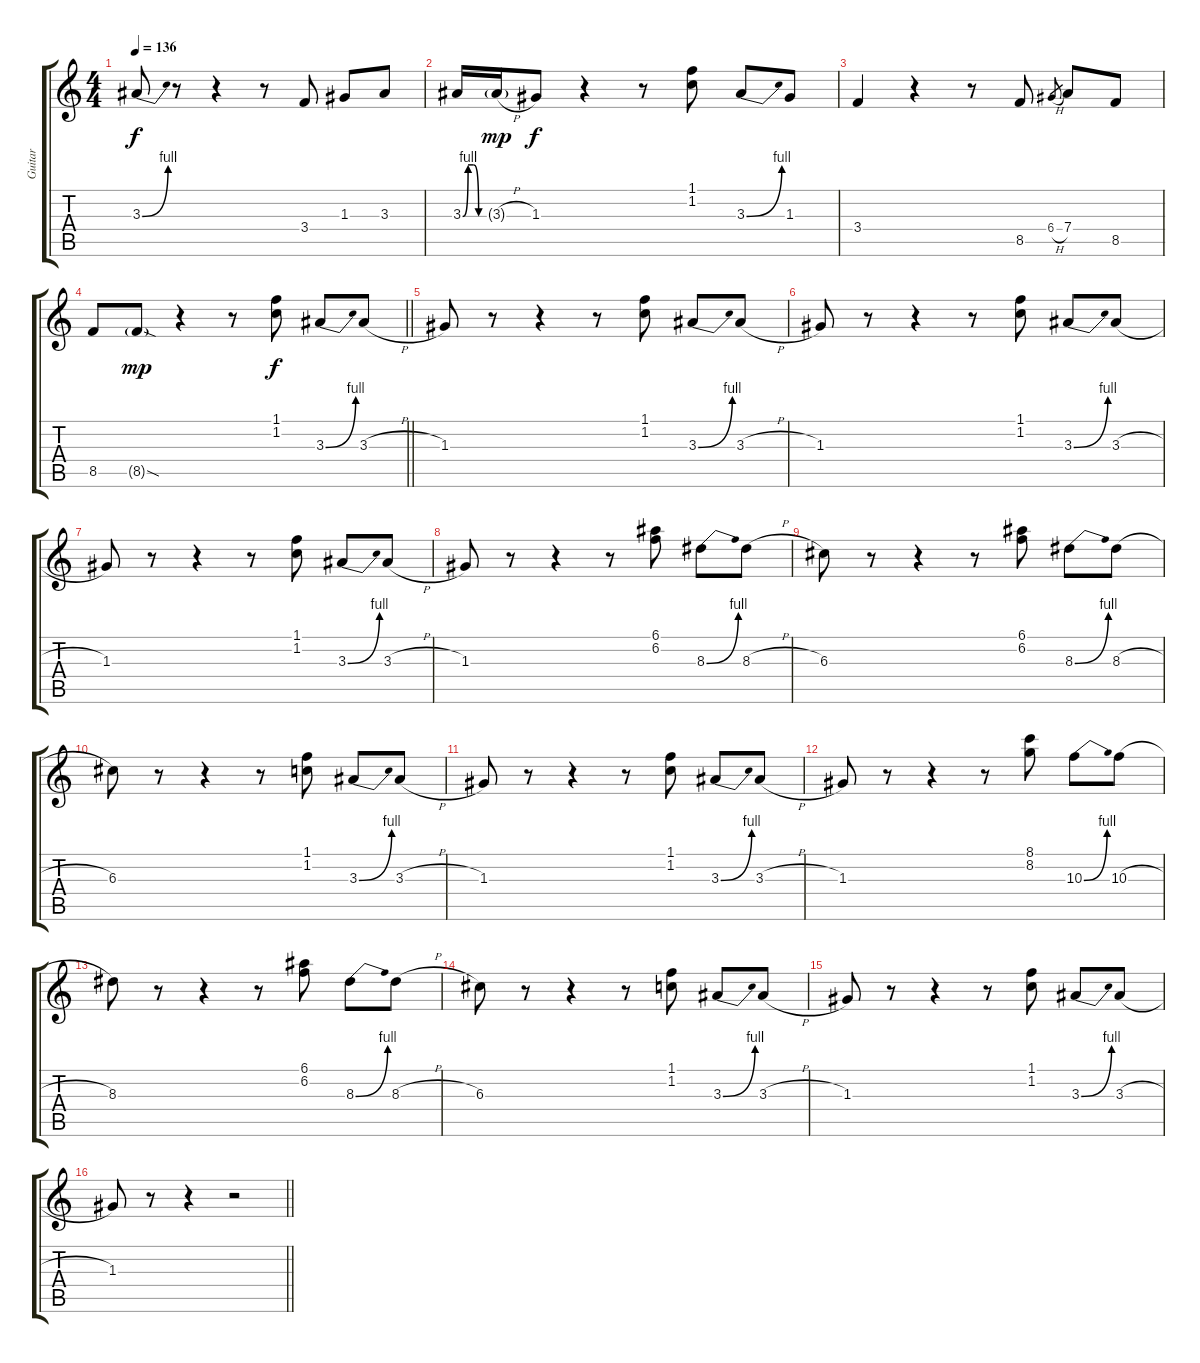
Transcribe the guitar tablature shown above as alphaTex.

\track ("Guitar" "Guitar") {instrument overdrivenguitar}
\staff {score tabs}
\tuning (E4 B3 G3 D3 A2 E2) {hide}
\ts (4 4)
\tempo 136
\clef g2
\ks c
3.3{be (bend 0 0 60 4)}.8{dy f} r.8 r.4 r.8 3.4.8 1.3.8 3.3.8 |
3.3{be (custom 0 0 15 4 30 4 45 0 60 0)}.16 3.3{h g}.16{dy mp} 1.3.8{dy f} r.4 r.8 (1.1 1.2).8 3.3{be (bend 0 0 60 4)}.8 1.3.8 |
3.4.4 r.4 r.8 8.5.8 6.4{h}.8{gr} 7.4.8 8.5.8 |
\barLineRight lightlight
8.5.8 8.5{sod g}.8{dy mp} r.4 r.8 (1.1 1.2).8{dy f} 3.3{be (bend 0 0 60 4)}.8 3.3{h}.8 |
1.3.8 r.8 r.4 r.8 (1.1 1.2).8 3.3{be (bend 0 0 60 4)}.8 3.3{h}.8 |
1.3.8 r.8 r.4 r.8 (1.1 1.2).8 3.3{be (bend 0 0 60 4)}.8 3.3{h}.8 |
1.3.8 r.8 r.4 r.8 (1.1 1.2).8 3.3{be (bend 0 0 60 4)}.8 3.3{h}.8 |
1.3.8 r.8 r.4 r.8 (6.1 6.2).8 8.3{be (bend 0 0 60 4)}.8 8.3{h}.8 |
6.3.8 r.8 r.4 r.8 (6.1 6.2).8 8.3{be (bend 0 0 60 4)}.8 8.3{h}.8 |
6.3.8 r.8 r.4 r.8 (1.1 1.2).8 3.3{be (bend 0 0 60 4)}.8 3.3{h}.8 |
1.3.8 r.8 r.4 r.8 (1.1 1.2).8 3.3{be (bend 0 0 60 4)}.8 3.3{h}.8 |
1.3.8 r.8 r.4 r.8 (8.1 8.2).8 10.3{be (bend 0 0 60 4)}.8 10.3{h}.8 |
8.3.8 r.8 r.4 r.8 (6.1 6.2).8 8.3{be (bend 0 0 60 4)}.8 8.3{h}.8 |
6.3.8 r.8 r.4 r.8 (1.1 1.2).8 3.3{be (bend 0 0 60 4)}.8 3.3{h}.8 |
1.3.8 r.8 r.4 r.8 (1.1 1.2).8 3.3{be (bend 0 0 60 4)}.8 3.3{h}.8 |
\barLineRight lightlight
1.3.8 r.8 r.4 r.2
